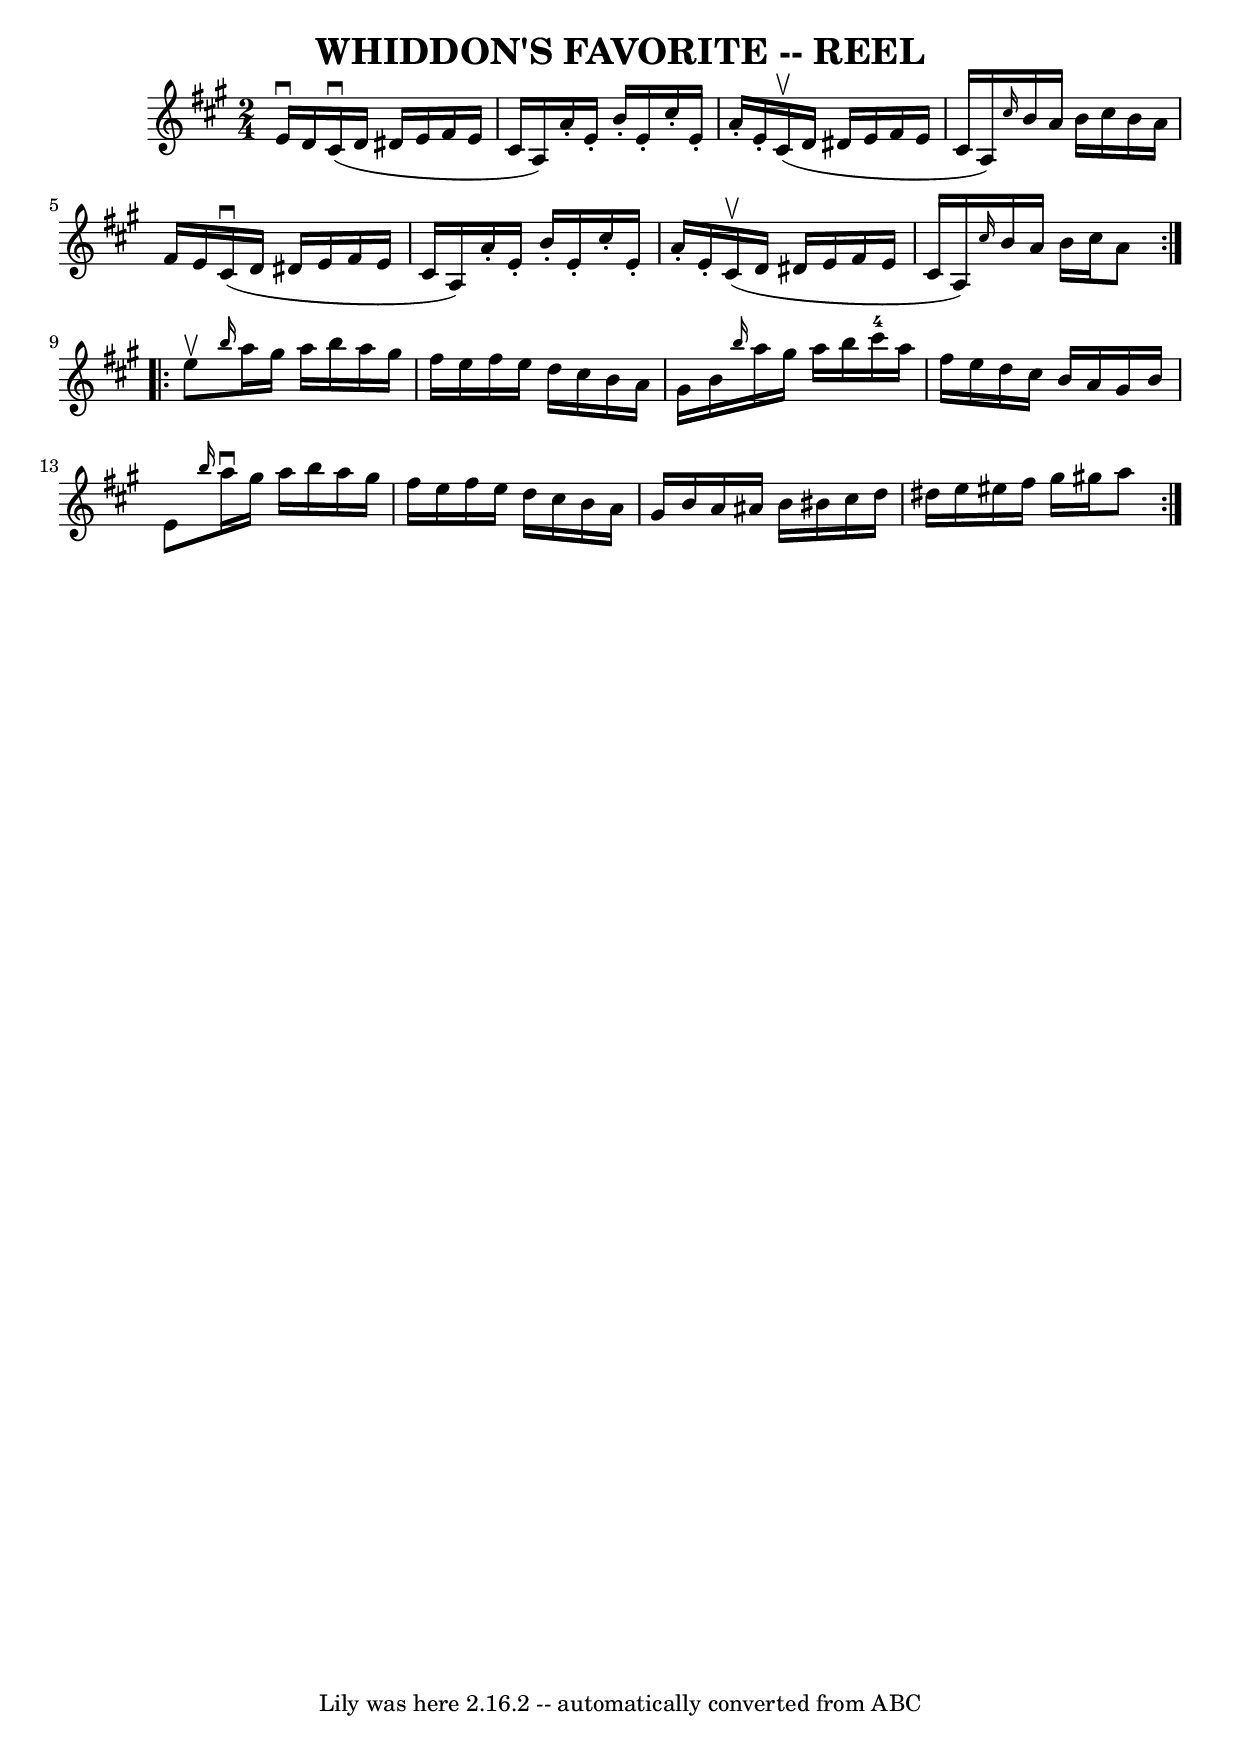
\version "2.16.2"
\include "Mammoth.ily"
\header {
  %% book = "Ryan's Mammoth Collection of Fiddle Tunes"
  crossRefNumber = "1"
  footnotes = ""
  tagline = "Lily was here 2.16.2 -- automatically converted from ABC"
  title = "WHIDDON'S FAVORITE -- REEL"

}
voicedefault =  {



  \repeat volta 2 {

    \time 2/4 
    \key a \major     e'16^\downbow d'16     |
    cis'16 (^\downbow d'16 dis'16 e'16 fis'16 e'16 cis'16 a16)    |
    a'16-. e'16-. b'16-. e'16-. cis''16-. e'16-. a'16-. e'16-.   |
    cis'16 (^\upbow d'16 dis'16 e'16 fis'16       e'16 cis'16 a16)    |
    \grace { cis''16  
	   } b'16 a'16         b'16 cis''16 b'16 a'16 fis'16 e'16     |
    cis'16 (^\downbow d'16 dis'16 e'16 fis'16 e'16 cis'16 a16)    |
    a'16-. e'16-. b'16-. e'16-. cis''16-. e'16-. a'16-. e'16-.   |
    cis'16 (^\upbow d'16 dis'16 e'16 fis'16       e'16 cis'16 a16)    |
    \grace { cis''16  
	   } b'16 a'16    
    b'16 cis''16 a'8    
  }     
  \repeat volta 2 {     e''8^\upbow    |
    
    \grace { b''16  
	   } a''16 gis''16 a''16 b''16 a''16 gis''16        fis''16 e''16     |
    fis''16 e''16 d''16 cis''16 b'16         a'16 gis'16 b'16     |
    \grace { b''16  
	   } a''16 gis''16         a''16 b''16 cis'''16-4 a''16 fis''16 e''16     |
         d''16 cis''16 b'16 a'16 gis'16 b'16 e'8     |
    
    \grace { b''16  
	   } a''16^\downbow gis''16 a''16 b''16 a''16         gis''16 fis''16 e''16     |
    fis''16 e''16 d''16 cis''16       b'16 a'16 gis'16 b'16     |
    a'16 ais'16 b'16 bis'16      cis''16 d''16 dis''16 e''16     |
    eis''16 fis''16    
    gis''16 gis''!16 a''8    
  }   

}

\score{
  <<

    \context Staff="default"
    {
      \voicedefault 
      
    }

  >>
  \layout {
    
  }
  \midi {
  }

}
